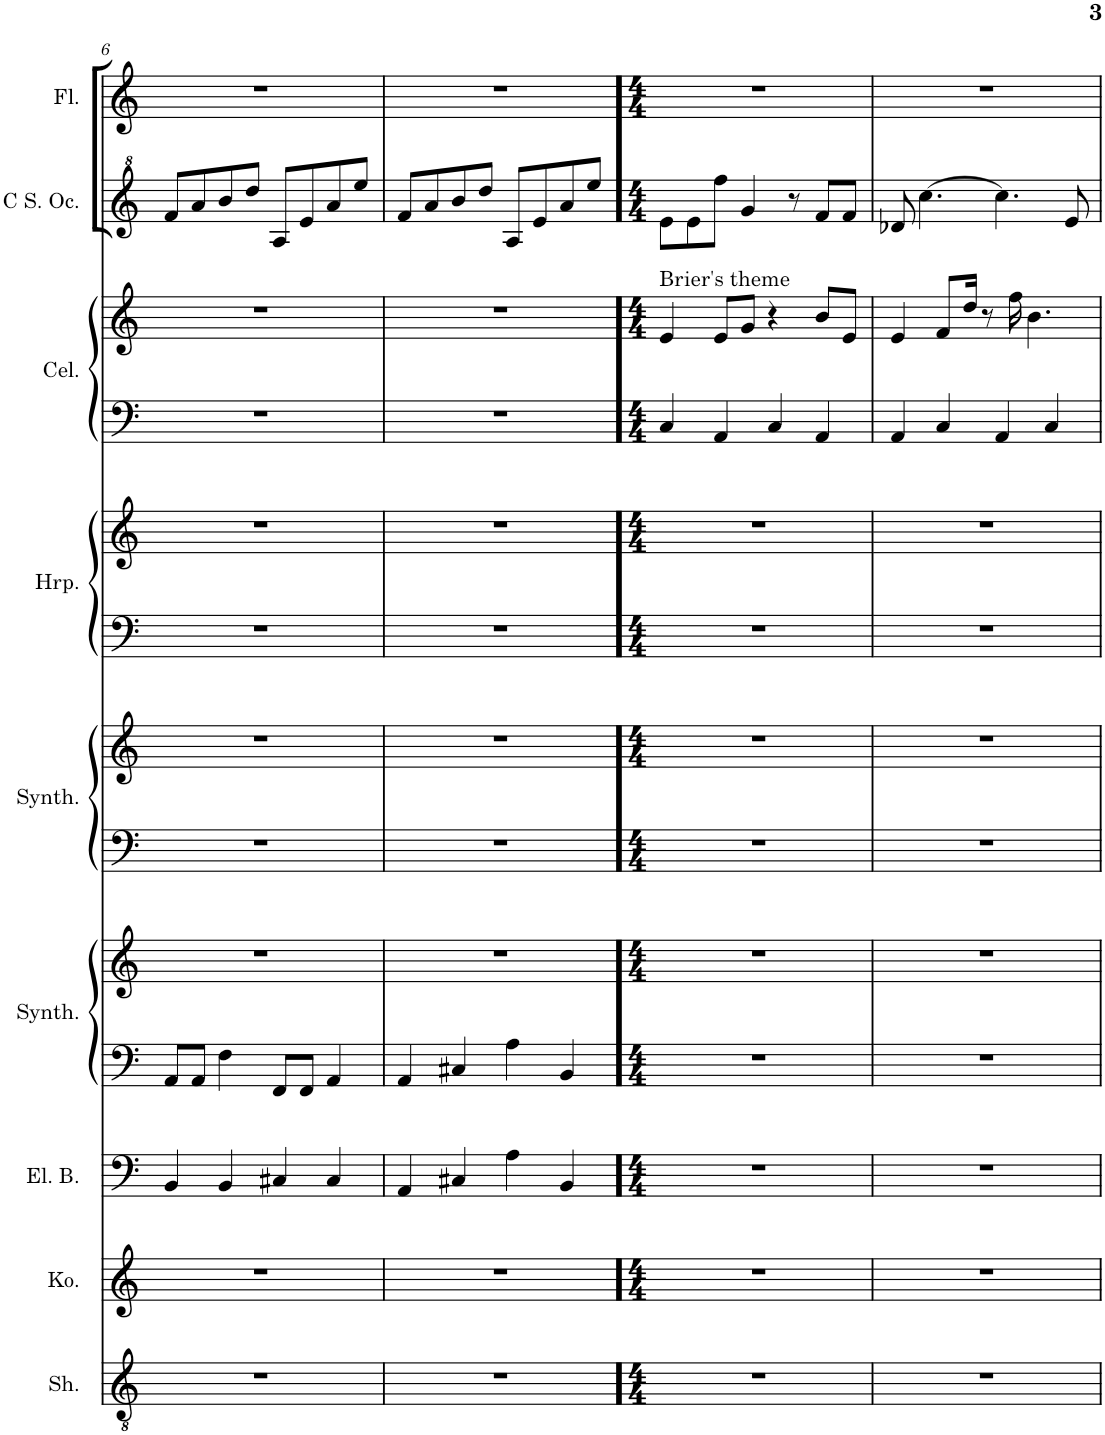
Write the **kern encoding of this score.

**kern	**kern	**kern	**kern	**kern	**kern	**kern	**kern	**kern	**kern	**kern	**kern	**kern
*part9	*part8	*part7	*part6	*part6	*part5	*part5	*part4	*part4	*part3	*part3	*part2	*part1
*staff13	*staff12	*staff11	*staff10	*staff9	*staff8	*staff7	*staff6	*staff5	*staff4	*staff3	*staff2	*staff1
*I"Shamisen	*I"Koto	*I"5-str. Electric Bass	*I"Square Synthesizer	*	*I"Crystal Synthesizer	*	*I"Harp	*	*I"Celesta	*	*I"C Soprano Ocarina	*I"Flute
*I'Sh.	*I'Ko.	*I'El. B.	*I'Synth.	*	*I'Synth.	*	*I'Hrp.	*	*I'Cel.	*	*I'C S. Oc.	*I'Fl.
!!LO:PB:g=z
*clefGv2	*clefG2	*clefF4	*clefF4	*clefG2	*clefF4	*clefG2	*clefF4	*clefG2	*clefF4	*clefG2	*clefG^2	*clefG2
*	*	*Trd7c12	*	*	*	*	*	*	*Trd-7c-12	*Trd-7c-12	*	*
*k[]	*k[]	*k[]	*k[]	*k[]	*k[]	*k[]	*k[]	*k[]	*k[]	*k[]	*k[]	*k[]
*M4/4	*M4/4	*M4/4	*M4/4	*M4/4	*M4/4	*M4/4	*M4/4	*M4/4	*M4/4	*M4/4	*M4/4	*M4/4
=6	=6	=6	=6	=6	=6	=6	=6	=6	=6	=6	=6	=6
1r	1r	4BB/	8AA/L	1r	1r	1r	1r	1r	1r	1r	8ff/L	1r
.	.	.	8AA/J	.	.	.	.	.	.	.	8aa/	.
.	.	4BB/	4F\	.	.	.	.	.	.	.	8bb/	.
.	.	.	.	.	.	.	.	.	.	.	8ddd/J	.
.	.	4C#X/	8FF/L	.	.	.	.	.	.	.	8a/L	.
.	.	.	8FF/J	.	.	.	.	.	.	.	8ee/	.
.	.	4C#/	4AA/	.	.	.	.	.	.	.	8aa/	.
.	.	.	.	.	.	.	.	.	.	.	8eee/J	.
=7	=7	=7	=7	=7	=7	=7	=7	=7	=7	=7	=7	=7
1r	1r	4AA/	4AA/	1r	1r	1r	1r	1r	1r	1r	8ff/L	1r
.	.	.	.	.	.	.	.	.	.	.	8aa/	.
.	.	4C#X/	4C#X/	.	.	.	.	.	.	.	8bb/	.
.	.	.	.	.	.	.	.	.	.	.	8ddd/J	.
.	.	4A\	4A\	.	.	.	.	.	.	.	8a/L	.
.	.	.	.	.	.	.	.	.	.	.	8ee/	.
.	.	4BB/	4BB/	.	.	.	.	.	.	.	8aa/	.
.	.	.	.	.	.	.	.	.	.	.	8eee/J	.
=8!	=8!	=8!	=8!	=8!	=8!	=8!	=8!	=8!	=8!	=8!	=8!	=8!
*k[]	*k[]	*k[]	*k[]	*k[]	*k[]	*k[]	*k[]	*k[]	*k[]	*k[]	*k[]	*k[]
*M4/4	*M4/4	*M4/4	*M4/4	*M4/4	*M4/4	*M4/4	*M4/4	*M4/4	*M4/4	*M4/4	*M4/4	*M4/4
!	!	!	!	!	!	!	!	!	!	!LO:TX:a:t=Brier's theme	!	!
1r	1r	1r	1r	1r	1r	1r	1r	1r	4C/	4e/	8ee\L	1r
.	.	.	.	.	.	.	.	.	.	.	8ee\	.
.	.	.	.	.	.	.	.	.	4AA/	8e/L	8fff\J	.
.	.	.	.	.	.	.	.	.	.	8g/J	4gg/	.
.	.	.	.	.	.	.	.	.	4C/	4r	.	.
.	.	.	.	.	.	.	.	.	.	.	8r	.
.	.	.	.	.	.	.	.	.	4AA/	8b/L	8ff/L	.
.	.	.	.	.	.	.	.	.	.	8e/J	8ff/J	.
=9	=9	=9	=9	=9	=9	=9	=9	=9	=9	=9	=9	=9
1r	1r	1r	1r	1r	1r	1r	1r	1r	4AA/	4e/	8dd-X/	1r
.	.	.	.	.	.	.	.	.	.	.	[4.ccc\	.
.	.	.	.	.	.	.	.	.	4C/	8f/L	.	.
.	.	.	.	.	.	.	.	.	.	16dd/Jk	.	.
.	.	.	.	.	.	.	.	.	.	8r	.	.
.	.	.	.	.	.	.	.	.	4AA/	.	4.ccc\]	.
.	.	.	.	.	.	.	.	.	.	16ff\	.	.
.	.	.	.	.	.	.	.	.	.	4.b\	.	.
.	.	.	.	.	.	.	.	.	4C/	.	.	.
.	.	.	.	.	.	.	.	.	.	.	8ee/	.
=	=	=	=	=	=	=	=	=	=	=	=	=
*-	*-	*-	*-	*-	*-	*-	*-	*-	*-	*-	*-	*-
